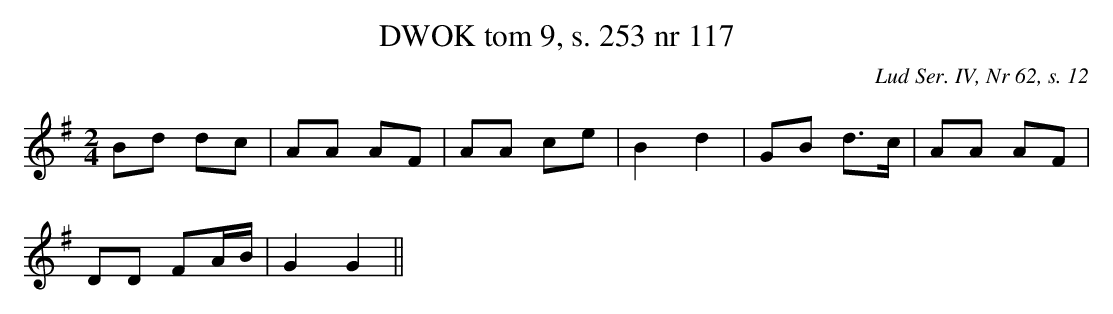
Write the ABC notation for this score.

X:1
T:DWOK tom 9, s. 253 nr 117
O:Lud Ser. IV, Nr 62, s. 12
L:1/16
M:2/4
K:G
B2d2 d2c2|A2A2 A2F2|A2A2 c2e2|B4 d4|G2B2 d3c|A2A2 A2F2|
D2D2 F2AB|G4 G4||
